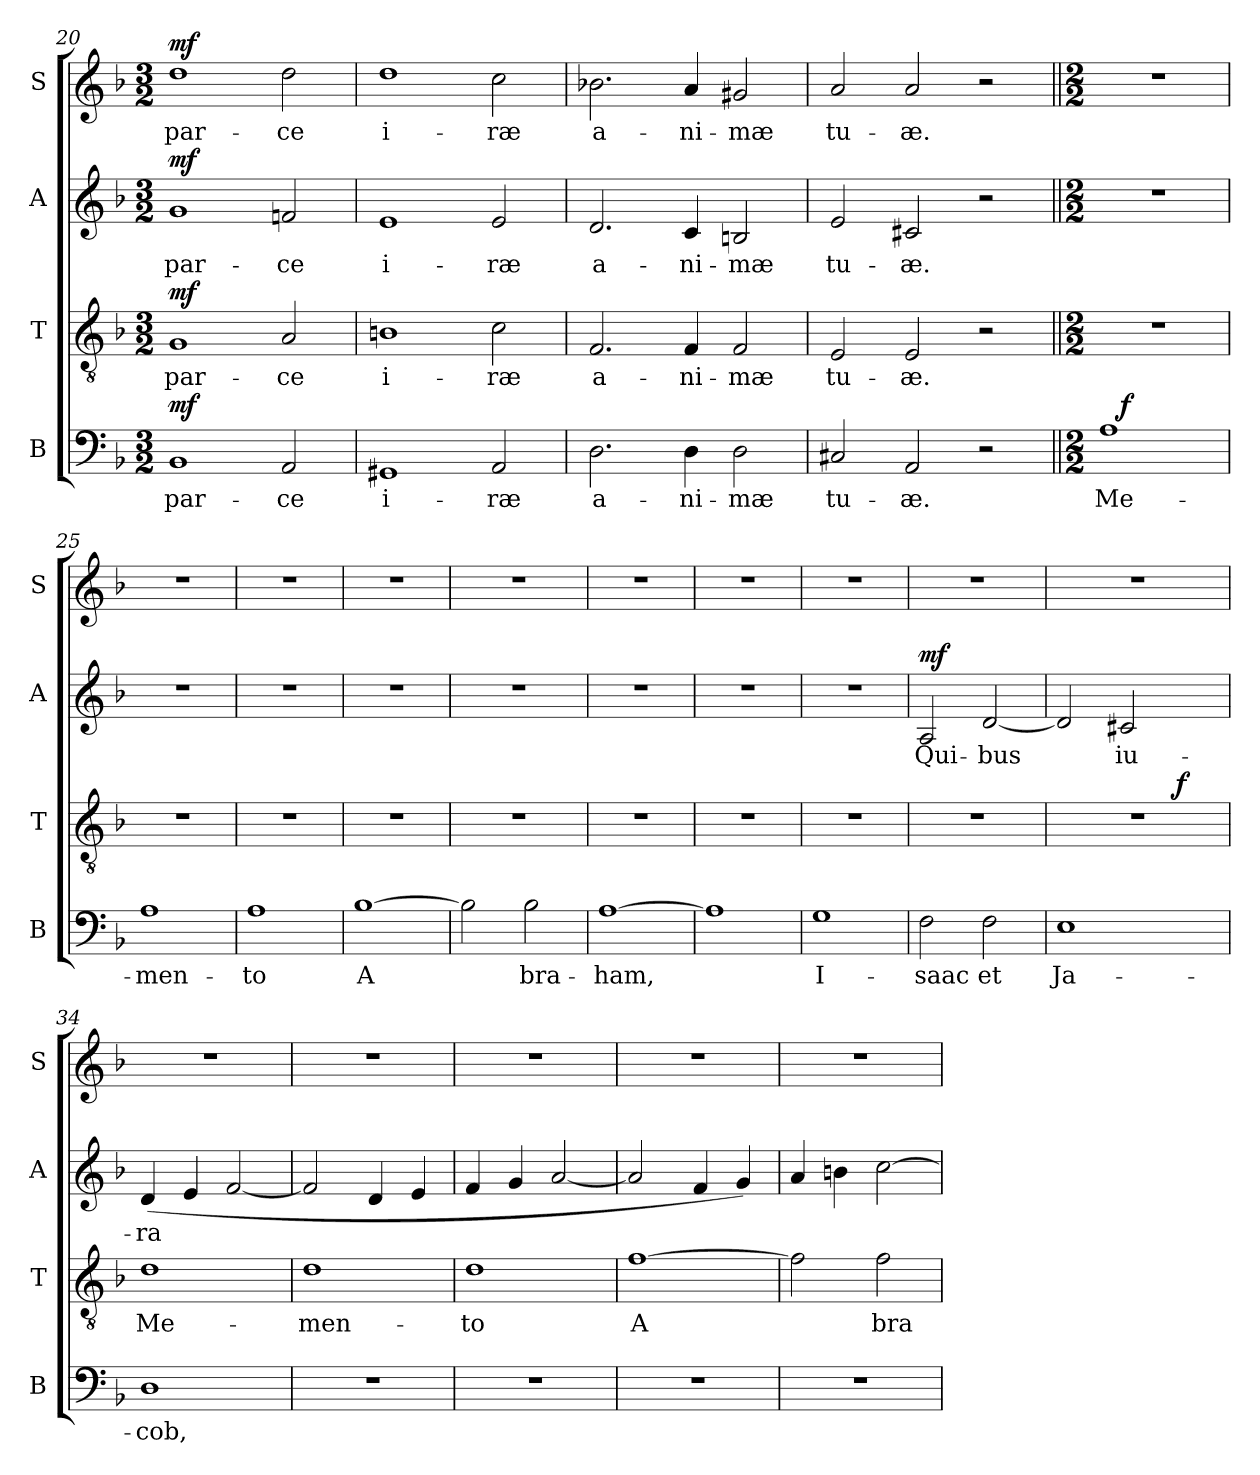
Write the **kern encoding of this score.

**kern	**text	**dynam	**kern	**text	**dynam	**kern	**text	**dynam	**kern	**text	**dynam
*part4	*part4	*part4	*part3	*part3	*part3	*part2	*part2	*part2	*part1	*part1	*part1
*staff4	*staff4	*staff4	*staff3	*staff3	*staff3	*staff2	*staff2	*staff2	*staff1	*staff1	*staff1
*I"B	*	*	*I"T	*	*	*I"A	*	*	*I"S	*	*
*I'B	*	*	*I'T	*	*	*I'A	*	*	*I'S	*	*
!!LO:PB:g=z
*clefF4	*	*	*clefGv2	*	*	*clefG2	*	*	*clefG2	*	*
*k[b-]	*	*	*k[b-]	*	*	*k[b-]	*	*	*k[b-]	*	*
*F:	*	*	*F:	*	*	*F:	*	*	*F:	*	*
*M3/2	*	*	*M3/2	*	*	*M3/2	*	*	*M3/2	*	*
=20	=20	=20	=20	=20	=20	=20	=20	=20	=20	=20	=20
!	!LO:LY:b:cj	!LO:DY:a	!	!LO:LY:b:cj	!LO:DY:a	!	!LO:LY:b:cj	!LO:DY:a	!	!LO:LY:b:cj	!LO:DY:a
1BB-	par-	mf	1G	par-	mf	1g	par-	mf	1dd	par-	mf
!	!LO:LY:b:cj	!	!	!LO:LY:b:cj	!	!	!LO:LY:b:cj	!	!	!LO:LY:b:cj	!
2AA/	-ce	.	2A/	-ce	.	2fn/	-ce	.	2dd\	-ce	.
=21	=21	=21	=21	=21	=21	=21	=21	=21	=21	=21	=21
!	!LO:LY:b:cj	!	!	!LO:LY:b:cj	!	!	!LO:LY:b:cj	!	!	!LO:LY:b:cj	!
1GG#X	i-	.	1Bn	i-	.	1e	i-	.	1dd	i-	.
!	!LO:LY:b:cj	!	!	!LO:LY:b:cj	!	!	!LO:LY:b:cj	!	!	!LO:LY:b:cj	!
2AA/	-ræ	.	2c\	-ræ	.	2e/	-ræ	.	2cc\	-ræ	.
=22	=22	=22	=22	=22	=22	=22	=22	=22	=22	=22	=22
!	!LO:LY:b:cj	!	!	!LO:LY:b:cj	!	!	!LO:LY:b:cj	!	!	!LO:LY:b:cj	!
2.D\	a-	.	2.F/	a-	.	2.d/	a-	.	2.b-X\	a-	.
!	!LO:LY:b:cj	!	!	!LO:LY:b:cj	!	!	!LO:LY:b:cj	!	!	!LO:LY:b:cj	!
4D\	-ni-	.	4F/	-ni-	.	4c/	-ni-	.	4a/	-ni-	.
!	!LO:LY:b:cj	!	!	!LO:LY:b:cj	!	!	!LO:LY:b:cj	!	!	!LO:LY:b:cj	!
2D\	-mæ	.	2F/	-mæ	.	2Bn/	-mæ	.	2g#X/	-mæ	.
=23	=23	=23	=23	=23	=23	=23	=23	=23	=23	=23	=23
!	!LO:LY:b:cj	!	!	!LO:LY:b:cj	!	!	!LO:LY:b:cj	!	!	!LO:LY:b:cj	!
2C#X/	tu-	.	2E/	tu-	.	2e/	tu-	.	2a/	tu-	.
!	!LO:LY:b:cj	!	!	!LO:LY:b:cj	!	!	!LO:LY:b:cj	!	!	!LO:LY:b:cj	!
2AA/	-æ.	.	2E/	-æ.	.	2c#X/	-æ.	.	2a/	-æ.	.
2r	.	.	2r	.	.	2r	.	.	2r	.	.
=24||	=24||	=24||	=24||	=24||	=24||	=24||	=24||	=24||	=24||	=24||	=24||
*M2/2	*	*	*M2/2	*	*	*M2/2	*	*	*M2/2	*	*
!	!LO:LY:b:cj	!	!	!	!	!	!	!	!	!	!
*^	*	*	*	*	*	*	*	*	*	*	*
1A	16ryy	Me-	.	1r	.	.	1r	.	.	1r	.	.
!	!	!	!LO:DY:a	!	!	!	!	!	!	!	!	!
.	2...ryy	.	f	.	.	.	.	.	.	.	.	.
=25	=25	=25	=25	=25	=25	=25	=25	=25	=25	=25	=25	=25
!	!	!LO:LY:b:cj	!	!	!	!	!	!	!	!	!	!
*v	*v	*	*	*	*	*	*	*	*	*	*	*
1A	-men-	.	1r	.	.	1r	.	.	1r	.	.
=26	=26	=26	=26	=26	=26	=26	=26	=26	=26	=26	=26
!	!LO:LY:b:cj	!	!	!	!	!	!	!	!	!	!
1A	-to	.	1r	.	.	1r	.	.	1r	.	.
=27	=27	=27	=27	=27	=27	=27	=27	=27	=27	=27	=27
!	!LO:LY:b:cj	!	!	!	!	!	!	!	!	!	!
[<1B-	A-	.	1r	.	.	1r	.	.	1r	.	.
!!LO:LB:g=z
=28	=28	=28	=28	=28	=28	=28	=28	=28	=28	=28	=28
!	!LO:LY:b:cj	!	!	!	!	!	!	!	!	!	!
2B-\]	--	.	1r	.	.	1r	.	.	1r	.	.
!	!LO:LY:b:cj	!	!	!	!	!	!	!	!	!	!
2B-\	-bra-	.	.	.	.	.	.	.	.	.	.
=29	=29	=29	=29	=29	=29	=29	=29	=29	=29	=29	=29
!	!LO:LY:b:cj	!	!	!	!	!	!	!	!	!	!
[>1A	-ham,	.	1r	.	.	1r	.	.	1r	.	.
=30	=30	=30	=30	=30	=30	=30	=30	=30	=30	=30	=30
!	!LO:LY:b:cj	!	!	!	!	!	!	!	!	!	!
1A]	.	.	1r	.	.	1r	.	.	1r	.	.
=31	=31	=31	=31	=31	=31	=31	=31	=31	=31	=31	=31
!	!LO:LY:b:cj	!	!	!	!	!	!	!	!	!	!
1G	I-	.	1r	.	.	1r	.	.	1r	.	.
=32	=32	=32	=32	=32	=32	=32	=32	=32	=32	=32	=32
!	!LO:LY:b:cj	!	!	!	!	!	!LO:LY:b:cj	!LO:DY:a	!	!	!
2F\	-saac	.	1r	.	.	2A/	Qui-	mf	1r	.	.
!	!LO:LY:b:cj	!	!	!	!	!	!LO:LY:b:cj	!	!	!	!
2F\	et	.	.	.	.	[<2d/	-bus	.	.	.	.
=33	=33	=33	=33	=33	=33	=33	=33	=33	=33	=33	=33
!	!LO:LY:b:cj	!	!	!	!	!	!LO:LY:b:cj	!	!	!	!
*	*	*	*^	*	*	*	*	*	*	*	*
1E	Ja-	.	1r	2ryy	.	.	2d/]	.	.	1r	.	.
!	!	!	!	!	!	!	!	!LO:LY:b:cj	!	!	!	!
.	.	.	.	4ryy	.	.	2c#X/	iu-	.	.	.	.
.	.	.	.	32.ryy	.	.	.	.	.	.	.	.
!	!	!	!	!	!	!LO:DY:b	!	!	!	!	!	!
.	.	.	.	8ryy	.	f	.	.	.	.	.	.
.	.	.	.	16ryy	.	.	.	.	.	.	.	.
.	.	.	.	64ryy	.	.	.	.	.	.	.	.
=34	=34	=34	=34	=34	=34	=34	=34	=34	=34	=34	=34	=34
!	!LO:LY:b:cj	!	!	!	!LO:LY:b:cj	!	!	!LO:LY:b:cj	!	!	!	!
*	*	*	*v	*v	*	*	*	*	*	*	*	*
1D	-cob,	.	1d	Me-	.	(>4d/	-ra-	.	1r	.	.
!	!	!	!	!	!	!	!LO:LY:b:cj	!	!	!	!
.	.	.	.	.	.	4e/	--	.	.	.	.
!	!	!	!	!	!	!	!LO:LY:b:cj	!	!	!	!
.	.	.	.	.	.	[<2f/	--	.	.	.	.
=35	=35	=35	=35	=35	=35	=35	=35	=35	=35	=35	=35
!	!	!	!	!LO:LY:b:cj	!	!	!LO:LY:b:cj	!	!	!	!
1r	.	.	1d	-men-	.	2f/]	--	.	1r	.	.
!	!	!	!	!	!	!	!LO:LY:b:cj	!	!	!	!
.	.	.	.	.	.	4d/	--	.	.	.	.
!	!	!	!	!	!	!	!LO:LY:b:cj	!	!	!	!
.	.	.	.	.	.	4e/	--	.	.	.	.
=36	=36	=36	=36	=36	=36	=36	=36	=36	=36	=36	=36
!	!	!	!	!LO:LY:b:cj	!	!	!LO:LY:b:cj	!	!	!	!
1r	.	.	1d	-to	.	4f/	--	.	1r	.	.
!	!	!	!	!	!	!	!LO:LY:b:cj	!	!	!	!
.	.	.	.	.	.	4g/	--	.	.	.	.
!	!	!	!	!	!	!	!LO:LY:b:cj	!	!	!	!
.	.	.	.	.	.	[<2a/	--	.	.	.	.
=37	=37	=37	=37	=37	=37	=37	=37	=37	=37	=37	=37
!	!	!	!	!LO:LY:b:cj	!	!	!LO:LY:b:cj	!	!	!	!
1r	.	.	[<1f	A-	.	2a/]	--	.	1r	.	.
!	!	!	!	!	!	!	!LO:LY:b:cj	!	!	!	!
.	.	.	.	.	.	4f/	--	.	.	.	.
!	!	!	!	!	!	!	!LO:LY:b:cj	!	!	!	!
.	.	.	.	.	.	4g/)	--	.	.	.	.
!!LO:LB:g=z
=38	=38	=38	=38	=38	=38	=38	=38	=38	=38	=38	=38
!	!	!	!	!LO:LY:b:cj	!	!	!LO:LY:b:cj	!	!	!	!
1r	.	.	2f\]	--	.	4a/	--	.	1r	.	.
!	!	!	!	!	!	!	!LO:LY:b:cj	!	!	!	!
.	.	.	.	.	.	4bn\	--	.	.	.	.
!	!	!	!	!LO:LY:b:cj	!	!	!LO:LY:b:cj	!	!	!	!
.	.	.	2f\	-bra-	.	[>2cc\	--	.	.	.	.
=	=	=	=	=	=	=	=	=	=	=	=
*-	*-	*-	*-	*-	*-	*-	*-	*-	*-	*-	*-
